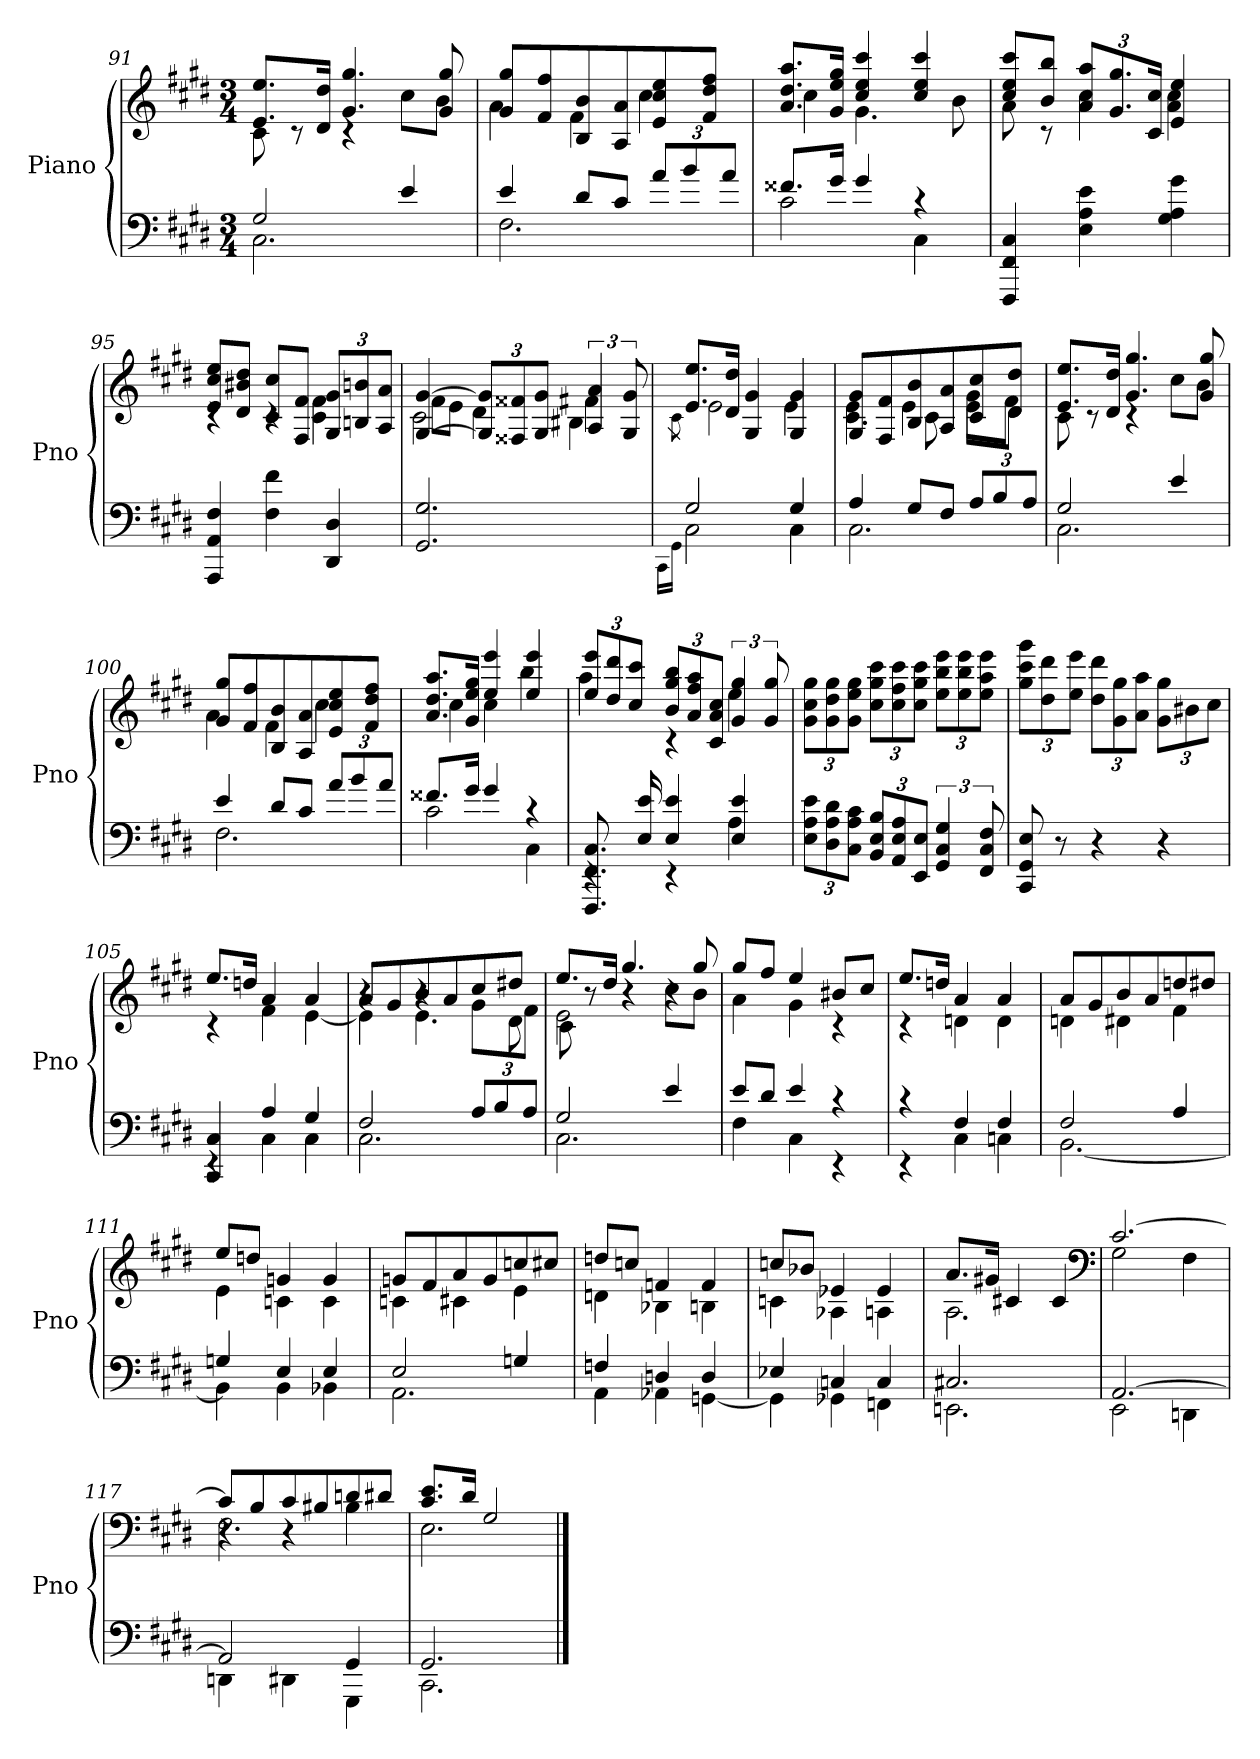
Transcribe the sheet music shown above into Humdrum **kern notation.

**kern	**kern
*part1	*part1
*staff2	*staff1
*I"Piano	*
*I'Pno	*
*clefF4	*clefG2
*k[f#c#g#d#]	*k[f#c#g#d#]
*c#:	*c#:
*M3/4	*M3/4
=91	=91
*^	*^
2G#	2.C#	8.e 8.eeL	8c#
.	.	.	8rc
.	.	16d# 16dd#Jk	.
.	.	4.g# 4.gg#	4rc
4e	.	.	8cc#L
.	.	8g# 8gg#	8bJ
=92	=92	=92	=92
4e	2.F#	8g# 8gg#L	4a
.	.	8f# 8ff#	.
8d#L	.	8B 8b	4f#
8c#J	.	8A 8a	.
12aL	.	8e 8cc# 8ee	4cc#
12b	.	.	.
.	.	8f# 8dd# 8ff#J	.
12aJ	.	.	.
=93	=93	=93	=93
8.f##XL	2c#	8.a 8.dd# 8.aaL	4cc#
16g#Jk	.	16g# 16ee 16gg#Jk	.
4g#	.	4cc# 4ee 4ccc#	4.g#
4rc	4C#	4cc# 4ee 4ccc#	.
.	.	.	8b
*v	*v	*	*
=94	=94	=94
4FFF# 4FF# 4C#	8cc# 8ee 8ccc#L	8a
.	8b 8bbJ	8rc
4E 4A 4e	12a 12aaL	4a 4cc#
.	12.g# 12.gg#	.
.	24c# 24cc#Jk	.
4G# 4A 4g#	4e 4ee	4a 4cc#
=95	=95	=95
4AAA 4AA 4F#	8e 8cc# 8eeL	4rc
.	8d# 8b#X 8dd#J	.
4F# 4f#	8c# 8cc#L	4rc
.	8F# 8f#J	.
4DD# 4D#	12G# 12g#L	4c# 4f#
.	12Bn 12bn	.
.	12A 12aJ	.
=96	=96	=96
*	*	*^
2.GG# 2.G#	[4G# [4g#	8f#L	2c#\
.	.	8eJ	.
.	12G#] 12g#]L	4d#	.
.	12F##X 12f##X	.	.
.	12G# 12g#J	.	.
.	6A 6a	4f#X	4B#X\
.	12G# 12g#	.	.
*	*v	*v	*v
=97	=97
*^	*
.	16qqCC#\LL	.
*	*	*^
.	16qqGG#\JJ	.	8qc#\
2G#	2C#	8.e 8.eeL	2e
.	.	16d# 16dd#Jk	.
.	.	4G# 4g#	.
4G#	4C#	4G# 4g#	4e
=98	=98	=98	=98
*	*	*	*^
4A	2.C#	8G# 8g#L	4e	4.c#\
.	.	8F# 8f#	.	.
8G#L	.	8B 8b	4e	.
8F#J	.	8A 8a	.	8c#\
12AL	.	8c# 8cc#	8g#L	8e\L
12B	.	.	.	.
.	.	8d# 8dd#J	8f#J	8d#\J
12AJ	.	.	.	.
*	*	*	*v	*v
=99	=99	=99	=99
2G#	2.C#	8.e 8.eeL	8c#
.	.	.	8rc
.	.	16d# 16dd#Jk	.
.	.	4.g# 4.gg#	4rc
4e	.	.	8cc#L
.	.	8g# 8gg#	8bJ
=100	=100	=100	=100
4e	2.F#	8g# 8gg#L	4a
.	.	8f# 8ff#	.
8d#L	.	8B 8b	4f#
8c#J	.	8A 8a	.
12aL	.	8e 8cc# 8ee	4cc#
12b	.	.	.
.	.	8f# 8dd# 8ff#J	.
12aJ	.	.	.
=101	=101	=101	=101
8.f##XL	2c#	8.a 8.dd# 8.aaL	4cc#
16g#Jk	.	16g# 16ee 16gg#Jk	.
4g#	.	4ee 4eee	4cc#
4rc	4C#	4ee 4eee	4bb
=102	=102	=102	=102
8.FFF# 8.FF# 8.C#	4rEE	12ee 12eeeL	4aa
.	.	12dd# 12ddd#	.
.	.	12cc# 12ccc#J	.
16E 16e	.	.	.
4E 4e	4rEE	12b 12gg# 12bbL	4rc
.	.	12a 12ff# 12aa	.
.	.	12c# 12a 12cc#J	.
4E 4e	4A	6g# 6gg#	4ee
.	.	12g# 12gg#	.
*v	*v	*	*
*	*v	*v
=103	=103
12E 12A 12eL	12g# 12cc# 12gg#L
12D# 12A 12d#	12g# 12dd# 12gg#
12C# 12A 12c#J	12g# 12ee 12gg#J
12BB 12E 12BL	12cc# 12gg# 12ccc#L
12AA 12E 12A	12cc# 12ff# 12ccc#
12EE 12EJ	12cc# 12gg# 12ccc#J
6GG# 6C# 6G#	12ee 12bb 12eeeL
.	12ee 12bb 12eee
12FF# 12C# 12F#	12ee 12aa 12eeeJ
=104	=104
8CC# 8GG# 8E	12gg# 12ccc# 12ggg#L
.	12dd# 12ddd#
8r	.
.	12ee 12eeeJ
4r	12dd# 12ddd#L
.	12g# 12gg#
.	12a 12aaJ
4r	12g# 12gg#L
.	12b#X
.	12cc#J
=105	=105
*^	*^
4CC# 4C#	4rEE	8.eeL	4rc
.	.	16ddnJk	.
4A	4C#	4a	4f#
4G#	4C#	4a	[4e
=106	=106	=106	=106
*	*	*	*^
2F#	2.C#	8aL	4e]	4r
.	.	8g#	.	.
.	.	8b	4.e	4r
.	.	8a	.	.
12AL	.	8cc#	.	8g#\L
12B	.	.	.	.
.	.	8dd#XJ	8d#	8f#\J
12AJ	.	.	.	.
=107	=107	=107	=107	=107
2G#	2.C#	8.eeL	2e	8c#\
.	.	.	.	8r
.	.	16dd#Jk	.	.
.	.	4.gg#	.	4r
4e	.	.	8cc#L	4r
.	.	8gg#	8bJ	.
*	*	*	*v	*v
=108	=108	=108	=108
8eL	4F#	8gg#L	4a
8d#J	.	8ff#J	.
4e	4C#	4ee	4g#
4rc	4rEE	8b#XL	4rc
.	.	8cc#J	.
=109	=109	=109	=109
4rc	4rEE	8.eeL	4rc
.	.	16ddnJk	.
4F#	4C#	4a	4dn
4F#	4Cn	4a	4d
=110	=110	=110	=110
2F#	[2.BB	8aL	4dn
.	.	8g#	.
.	.	8b	4d#X
.	.	8a	.
4A	.	8ddn	4f#
.	.	8dd#XJ	.
=111	=111	=111	=111
4Gn	4BB]	8eeL	4e
.	.	8ddnJ	.
4E	4BB	4gn	4cn
4E	4BB-X	4g	4c
=112	=112	=112	=112
2E	2.AA	8gnL	4cn
.	.	8f#	.
.	.	8a	4c#X
.	.	8g	.
4Gn	.	8ccn	4e
.	.	8cc#XJ	.
=113	=113	=113	=113
4Fn	4AA	8ddnL	4dn
.	.	8ccnJ	.
4Dn	4AA-X	4fn	4B-X
4D	[4GGn	4f	4Bn
=114	=114	=114	=114
4E-X	4GG]	8ccnL	4cn
.	.	8b-XJ	.
4Cn	4GG-X	4e-X	4A-X
4C	4FFn	4e-	4An
=115	=115	=115	=115
2.C#X	2.EEn	8.aL	2.A
.	.	16g#XJk	.
.	.	4c#X	.
.	.	4c#	.
*	*	*clefF4	*
=116	=116	=116	=116
[2.AA	2EE	[2.c#	2G#
.	4DDn	.	4F#
=117	=117	=117	=117
*	*	*	*^
2AA]	4DDn	8c#L]	2.F#	4r
.	.	8B	.	.
.	4DD#X	8c#	.	4r
.	.	8B#X	.	.
4GG#	4GGG#	8dn	.	4B#\
.	.	8d#XJ	.	.
*	*	*	*v	*v
=118	=118	=118	=118
2.GG#	2.CC#	8.c# 8.eL	2.E
.	.	16d#Jk	.
.	.	2G#	.
*v	*v	*	*
*	*v	*v
==	==
*-	*-
